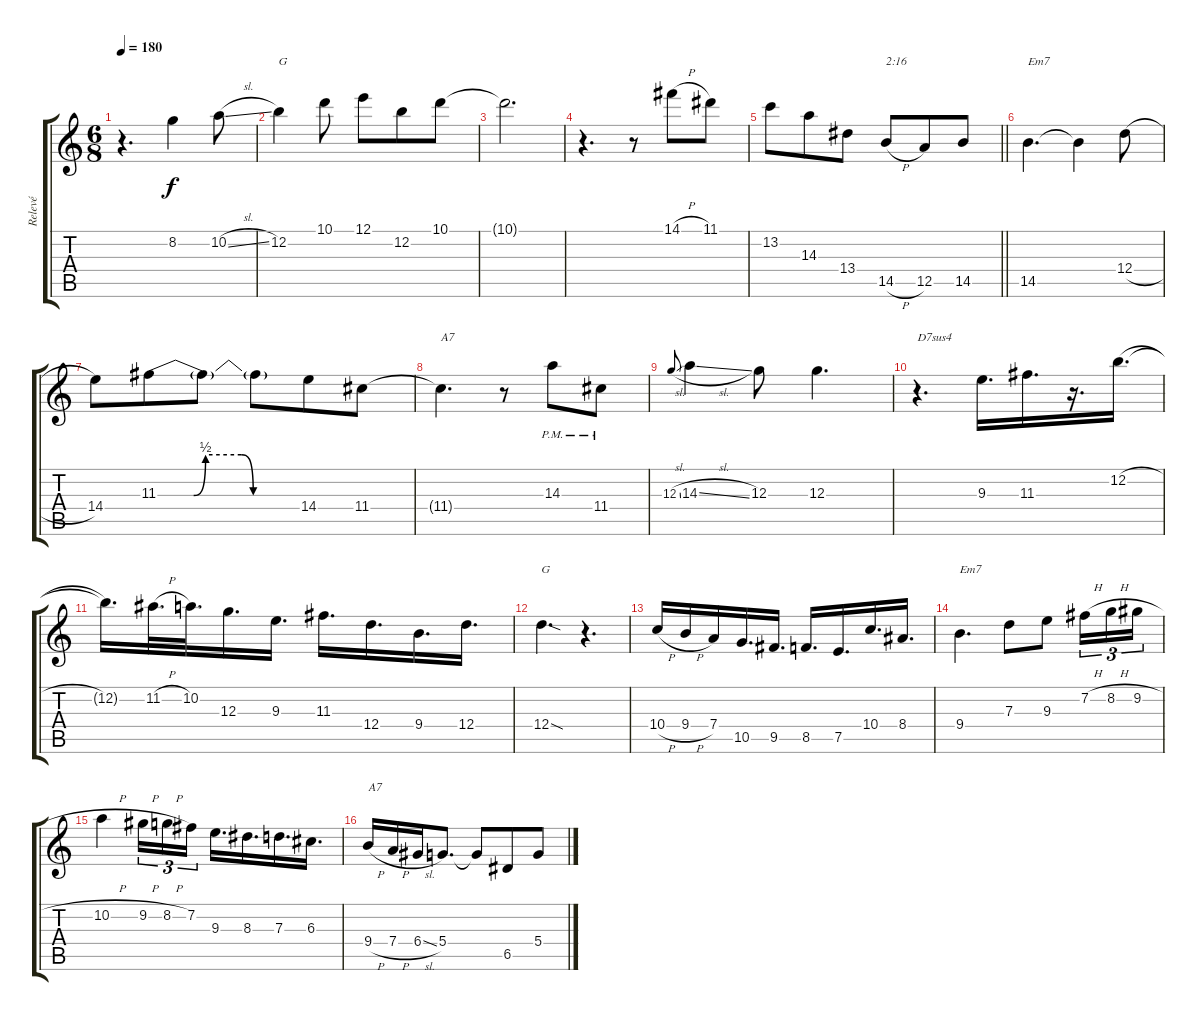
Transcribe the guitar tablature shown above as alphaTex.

\track ("Relevé" "Relevé") {instrument distortionguitar}
\staff {score tabs}
\tuning (E4 B3 G3 D3 A2 E2) {hide}
\ts (6 8)
\tempo 180
\clef g2
\ks c
r.4{d dy f} 8.2.4 10.2{sl}.8 |
12.2.4{txt "G"} 10.1.8 12.1.8 12.2.8 10.1.8 |
10.1{t}.2{d} |
r.4{d} r.8 14.1{h}.8 11.1.8 |
\barLineRight lightlight
13.2.8 14.3.8 13.4.8 14.5{h}.8{txt "2:16"} 12.5.8 14.5.8 |
14.5.4{d txt "Em7"} 14.5{t}.4 12.4{h}.8 |
14.4.8 11.3{be (custom 0 0 15 0 20 2 35 2 40 0 60 0)}.8 11.3{t}.8 11.3{t}.8 14.4.8 11.4.8 |
11.4{t}.4{d txt "A7"} r.8 14.3{pm}.8 11.4{pm}.8 |
12.3{sl}.8{gr onbeat} 14.3{sl}.4 12.3.8 12.3.4{d} |
r.4{d txt "D7sus4"} 9.3.16{d} 11.3.16{d} r.16{d} 12.2{h}.16{d} |
12.2{t}.16{d} 11.2{h}.32{d} 10.2.32{d} 12.3.16{d} 9.3.16{d} 11.3.16{d} 12.4.16{d} 9.4.16{d} 12.4.16{d} |
12.4{sod}.4{d txt "G"} r.4{d} |
10.4{h}.16 9.4{h}.16 7.4.16 10.5.16{d} 9.5.16{d} 8.5.16{d} 7.5.16{d} 10.4.16{d} 8.4.16{d} |
9.4.4{d txt "Em7"} 7.3.8 9.3.8 7.2{h}.16{tu (3 2)} 8.2{h}.16{tu (3 2)} 9.2{h}.16{tu (3 2)} |
10.2{h}.4 9.2{h}.16{tu (3 2)} 8.2{h}.16{tu (3 2)} 7.2.16{tu (3 2)} 9.3.16{d} 8.3.16{d} 7.3.16{d} 6.3.16{d} |
9.4{h}.16{txt "A7"} 7.4{h}.16 6.4{sl}.16 5.4.8{d} 5.4{t}.8 6.5.8 5.4{h}.8
